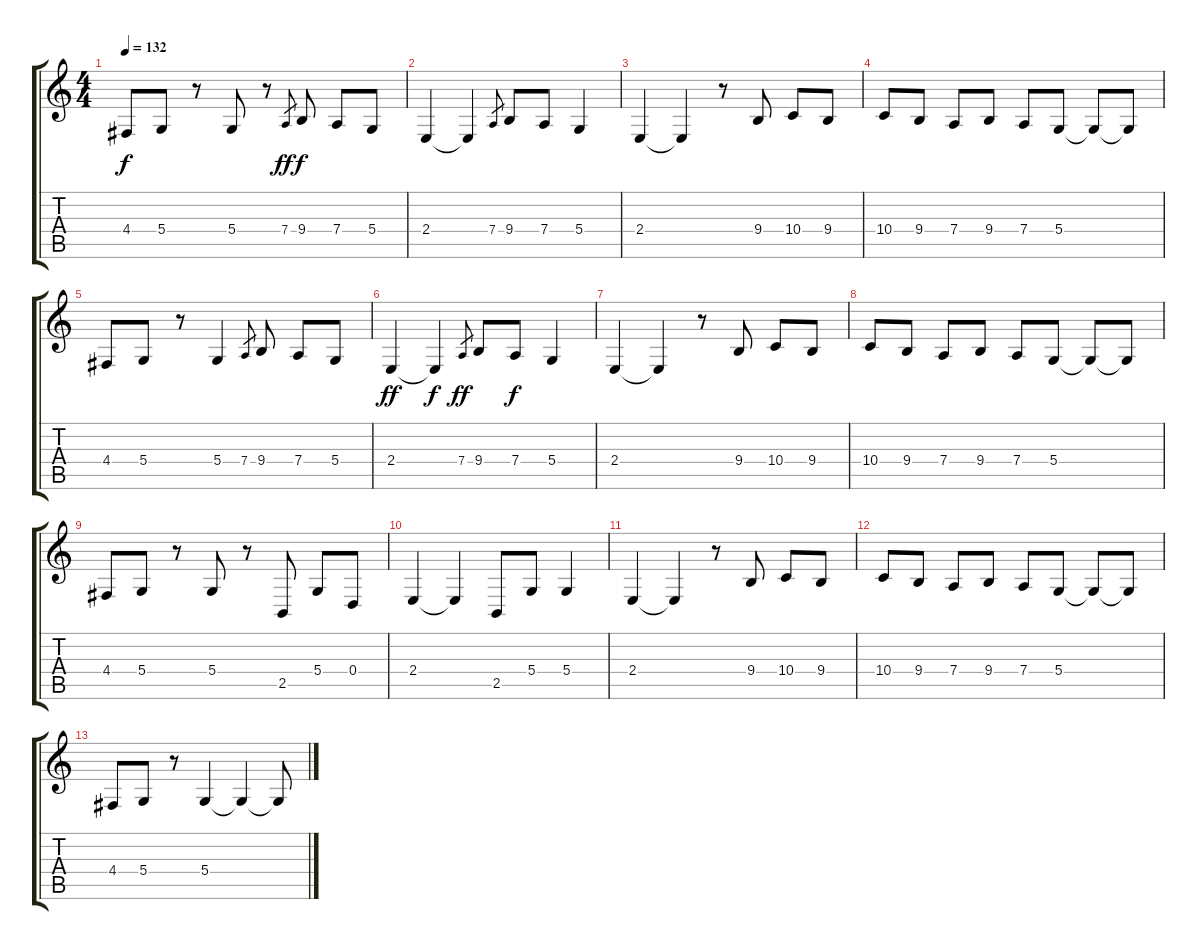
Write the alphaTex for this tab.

\track "" {instrument englishhorn}
\staff {score tabs}
\tuning (E4 B3 G3 D3 A2 E2) {hide}
\ts (4 4)
\tempo 132
\clef g2
\ks c
4.4.8{dy f} 5.4.8 r.8 5.4.8 r.8 7.4.8{gr dy ff} 9.4.8{dy f volume 16} 7.4.8 5.4.8 |
2.4.4 2.4{t}.4 7.4.8{gr} 9.4.8 7.4.8 5.4.4 |
2.4.4 2.4{t}.4 r.8 9.4.8{volume 13} 10.4.8 9.4.8 |
10.4.8 9.4.8 7.4.8 9.4.8 7.4.8 5.4.8 5.4{t}.8 5.4{t}.8 |
4.4.8 5.4.8 r.8 5.4.4 7.4.8{gr} 9.4.8{volume 16} 7.4.8 5.4.8 |
2.4.4{dy ff} 2.4{t}.4{dy f} 7.4.8{gr dy ff} 9.4.8 7.4.8{dy f} 5.4.4 |
2.4.4 2.4{t}.4 r.8 9.4.8{volume 13} 10.4.8 9.4.8 |
10.4.8 9.4.8 7.4.8 9.4.8 7.4.8 5.4.8 5.4{t}.8 5.4{t}.8 |
4.4.8 5.4.8 r.8 5.4.8 r.8 2.5.8{volume 16} 5.4.8 0.4.8 |
2.4.4 2.4{t}.4 2.5.8 5.4.8 5.4.4 |
2.4.4 2.4{t}.4 r.8 9.4.8{volume 13} 10.4.8 9.4.8 |
10.4.8 9.4.8 7.4.8 9.4.8 7.4.8 5.4.8 5.4{t}.8 5.4{t}.8 |
4.4.8 5.4.8 r.8 5.4.4 5.4{t}.4 5.4{t}.8
